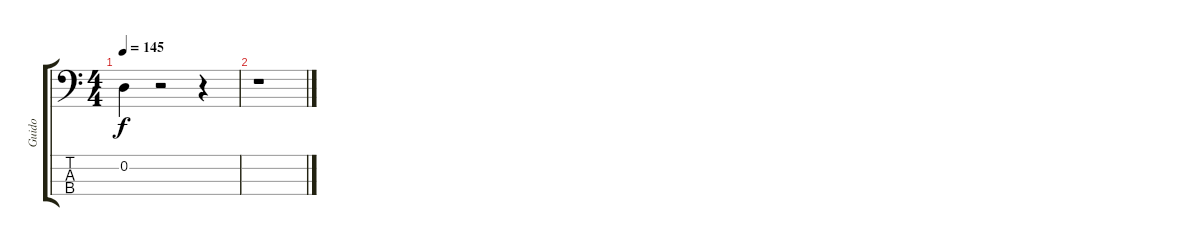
\track ("Guido" "Guido") {instrument electricbassfinger}
\staff {score tabs}
\tuning (G2 D2 A1 E1) {hide}
\ts (4 4)
\tempo 145
\clef f4
\ks c
0.2.4{dy f} r.2 r.4 |
r.1
